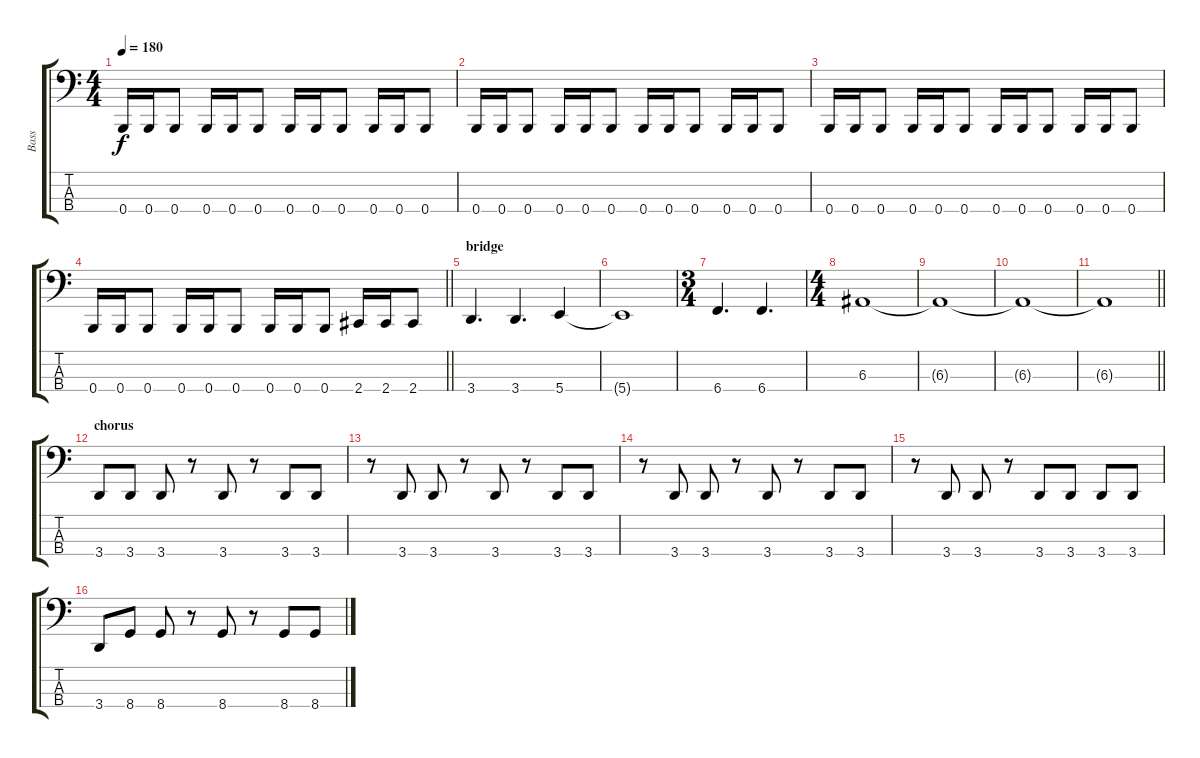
\track ("Bass" "Bass") {instrument electricbassfinger}
\staff {score tabs}
\tuning (D2 A1 E1 B0) {hide}
\ts (4 4)
\tempo 180
\clef f4
\ks c
0.4.16{dy f} 0.4.16 0.4.8 0.4.16 0.4.16 0.4.8 0.4.16 0.4.16 0.4.8 0.4.16 0.4.16 0.4.8 |
0.4.16 0.4.16 0.4.8 0.4.16 0.4.16 0.4.8 0.4.16 0.4.16 0.4.8 0.4.16 0.4.16 0.4.8 |
0.4.16 0.4.16 0.4.8 0.4.16 0.4.16 0.4.8 0.4.16 0.4.16 0.4.8 0.4.16 0.4.16 0.4.8 |
\barLineRight lightlight
0.4.16 0.4.16 0.4.8 0.4.16 0.4.16 0.4.8 0.4.16 0.4.16 0.4.8 2.4.16 2.4.16 2.4.8 |
\section ("" "bridge")
3.4.4{d} 3.4.4{d} 5.4.4 |
5.4{t}.1 |
\ts (3 4)
6.4.4{d} 6.4.4{d} |
\ts (4 4)
6.3.1 |
6.3{t}.1 |
6.3{t}.1 |
\barLineRight lightlight
6.3{t}.1 |
\section ("" "chorus")
3.4.8 3.4.8 3.4.8 r.8 3.4.8 r.8 3.4.8 3.4.8 |
r.8 3.4.8 3.4.8 r.8 3.4.8 r.8 3.4.8 3.4.8 |
r.8 3.4.8 3.4.8 r.8 3.4.8 r.8 3.4.8 3.4.8 |
r.8 3.4.8 3.4.8 r.8 3.4.8 3.4.8 3.4.8 3.4.8 |
3.4.8 8.4.8 8.4.8 r.8 8.4.8 r.8 8.4.8 8.4.8
